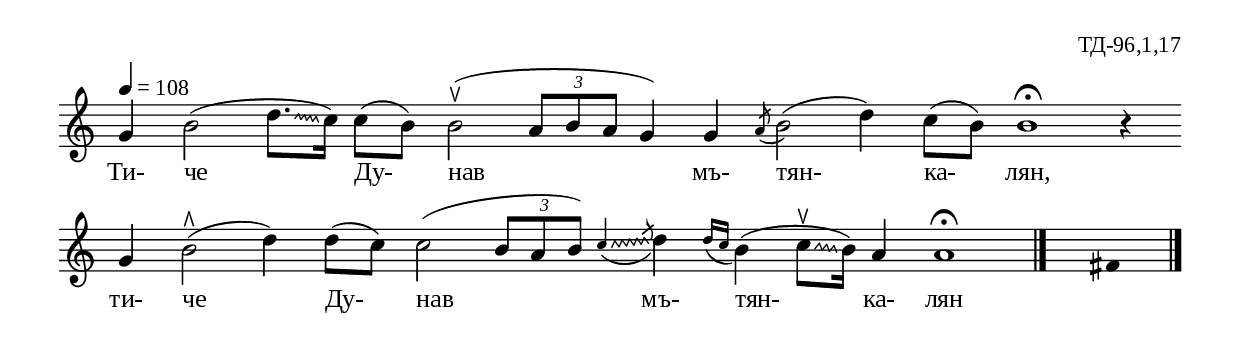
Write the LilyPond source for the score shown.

%{
TD_096_1_17
%}

\include "td-preamble.ly"

\score {
\relative c'' {
\tempo 4 = 108
%\time 5/16
\cadenzaOn
\override Glissando #'style = #'zigzag
g4 b2( \noteF d8.[\glissando c16]) c8[( b]) b2^\ltoe( \times 2/3 { a8[ b a] } g4)
g \acciaccatura a8 b2( d4) c8[( b]) b1\fermata r4
\bar ""
g4 b2^\rtoe( d4) d8[( c]) c2( \times 2/3 { b8[ a b)] } 
\noteFi \acciaccatura c8\glissando d4 \acciaccatura { d16[ c] } 
b4( \noteF c8^\ltoe[\glissando b16])
a4 a1\fermata
 \bar "|." 
s4 \fixB fis
 \bar "|."  
}
\addlyrics { Ти- че Ду- нав мъ- тян- ка- лян, ти- че Ду- нав мъ- тян- ка- лян }
%
\layout {
     \context { 
	    \Staff \remove "Time_signature_engraver" } 
  indent = #0
  line-width = 190\mm
  ragged-right=##f
}
%
\midi { 
	\context {
		\Score
		tempoWholesPerMinute = #(ly:make-moment 108 4)
		}
	}
}
%
\header{
  opus = "ТД-96,1,17"
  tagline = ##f
}


